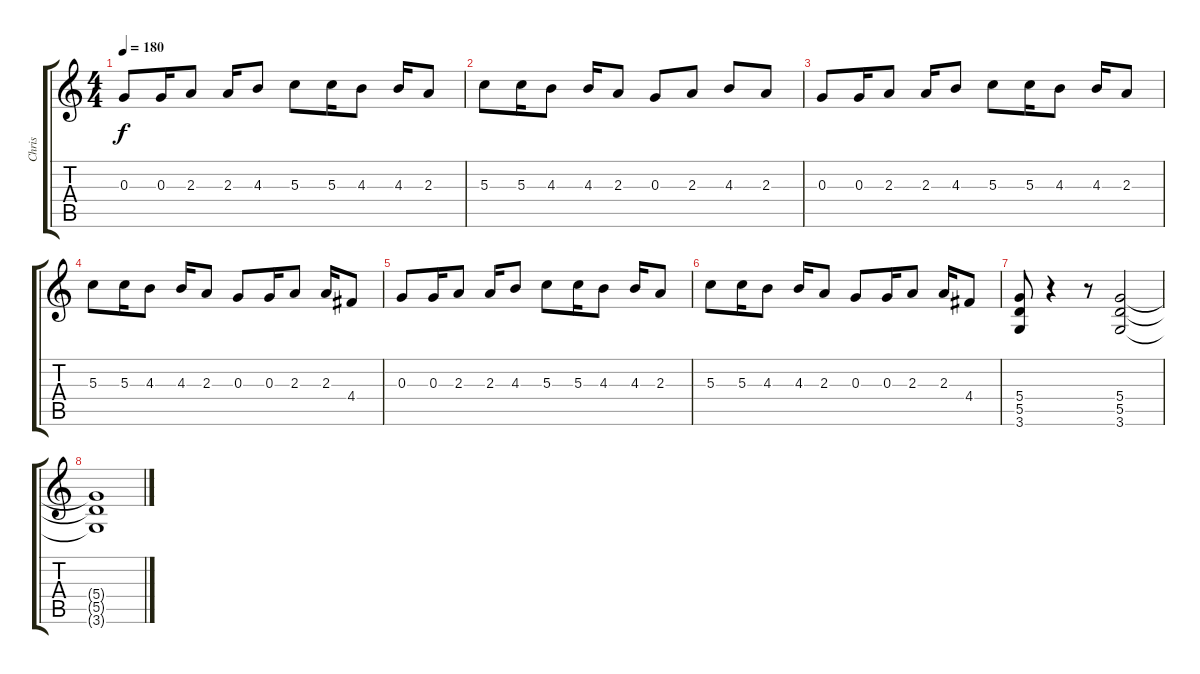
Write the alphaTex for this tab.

\track ("Chris" "Chris") {instrument distortionguitar}
\staff {score tabs}
\tuning (E4 B3 G3 D3 A2 E2) {hide}
\ts (4 4)
\tempo 180
\clef g2
\ks c
0.3.8{dy f} 0.3.16 2.3.8 2.3.16 4.3.8 5.3.8 5.3.16 4.3.8 4.3.16 2.3.8 |
5.3.8 5.3.16 4.3.8 4.3.16 2.3.8 0.3.8 2.3.8 4.3.8 2.3.8 |
0.3.8 0.3.16 2.3.8 2.3.16 4.3.8 5.3.8 5.3.16 4.3.8 4.3.16 2.3.8 |
5.3.8 5.3.16 4.3.8 4.3.16 2.3.8 0.3.8 0.3.16 2.3.8 2.3.16 4.4.8 |
0.3.8 0.3.16 2.3.8 2.3.16 4.3.8 5.3.8 5.3.16 4.3.8 4.3.16 2.3.8 |
5.3.8 5.3.16 4.3.8 4.3.16 2.3.8 0.3.8 0.3.16 2.3.8 2.3.16 4.4.8 |
(5.4 5.5 3.6).8 r.4 r.8 (5.4 5.5 3.6).2 |
(5.4{t} 5.5{t} 3.6{t}).1
